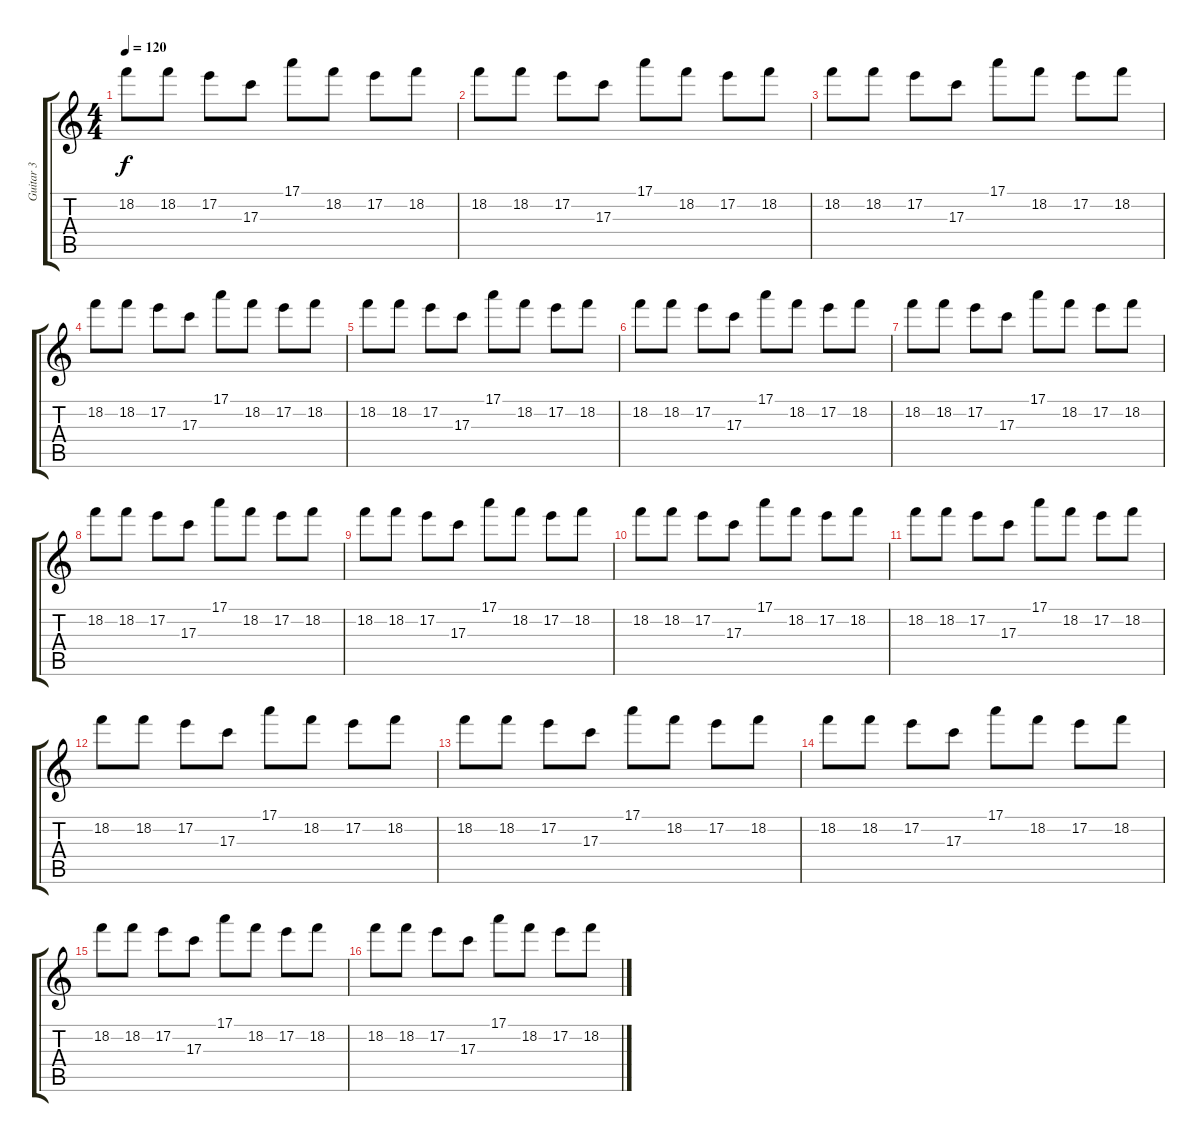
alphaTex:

\track ("Guitar 3" "Guitar 3") {instrument distortionguitar}
\staff {score tabs}
\tuning (E4 B3 G3 D3 A2 E2) {hide}
\ts (4 4)
\tempo 120
\clef g2
\ks c
18.2.8{dy f} 18.2.8 17.2.8 17.3.8 17.1.8 18.2.8 17.2.8 18.2.8 |
18.2.8 18.2.8 17.2.8 17.3.8 17.1.8 18.2.8 17.2.8 18.2.8 |
18.2.8 18.2.8 17.2.8 17.3.8 17.1.8 18.2.8 17.2.8 18.2.8 |
18.2.8 18.2.8 17.2.8 17.3.8 17.1.8 18.2.8 17.2.8 18.2.8 |
18.2.8 18.2.8 17.2.8 17.3.8 17.1.8 18.2.8 17.2.8 18.2.8 |
18.2.8 18.2.8 17.2.8 17.3.8 17.1.8 18.2.8 17.2.8 18.2.8 |
18.2.8 18.2.8 17.2.8 17.3.8 17.1.8 18.2.8 17.2.8 18.2.8 |
18.2.8 18.2.8 17.2.8 17.3.8 17.1.8 18.2.8 17.2.8 18.2.8 |
18.2.8 18.2.8 17.2.8 17.3.8 17.1.8 18.2.8 17.2.8 18.2.8 |
18.2.8 18.2.8 17.2.8 17.3.8 17.1.8 18.2.8 17.2.8 18.2.8 |
18.2.8 18.2.8 17.2.8 17.3.8 17.1.8 18.2.8 17.2.8 18.2.8 |
18.2.8 18.2.8 17.2.8 17.3.8 17.1.8 18.2.8 17.2.8 18.2.8 |
18.2.8 18.2.8 17.2.8 17.3.8 17.1.8 18.2.8 17.2.8 18.2.8 |
18.2.8 18.2.8 17.2.8 17.3.8 17.1.8 18.2.8 17.2.8 18.2.8 |
18.2.8 18.2.8 17.2.8 17.3.8 17.1.8 18.2.8 17.2.8 18.2.8 |
18.2.8 18.2.8 17.2.8 17.3.8 17.1.8 18.2.8 17.2.8 18.2.8
